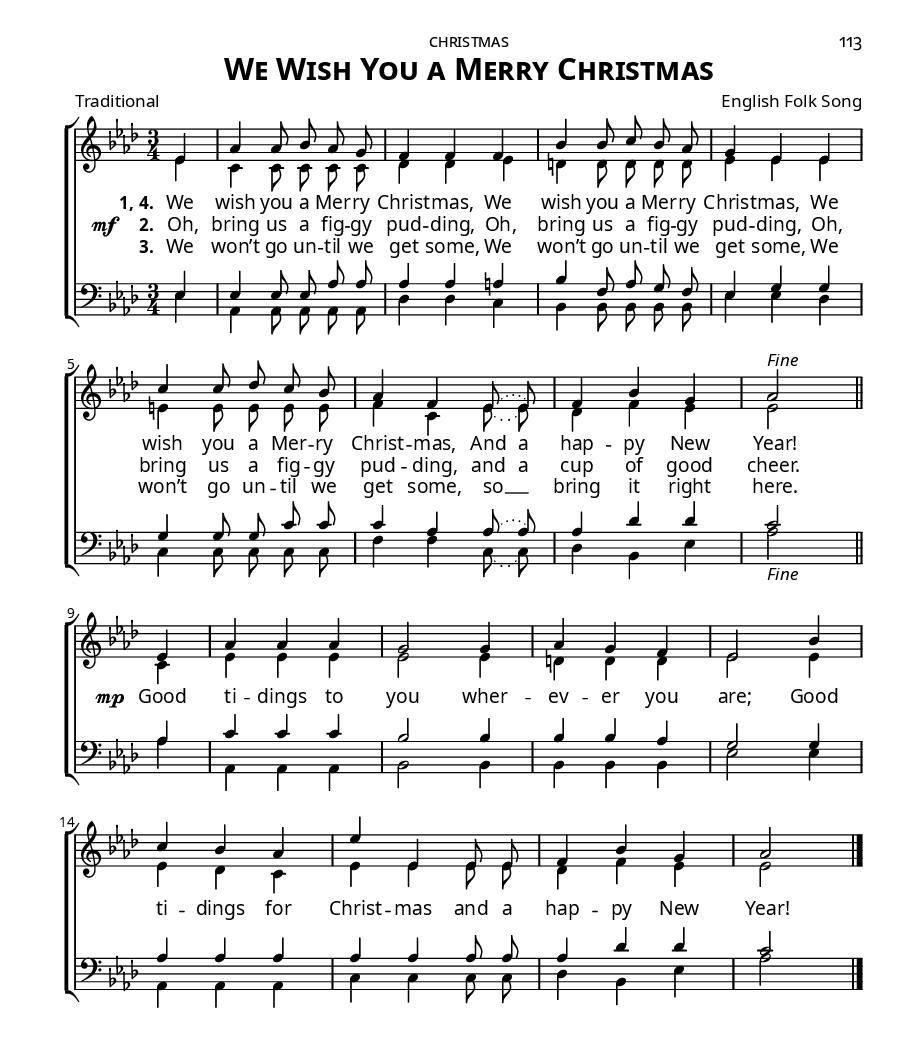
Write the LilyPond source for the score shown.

\version "2.14.2"
\include "util.ly"
\header {
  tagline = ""

    title = \markup{\override #'(font-name . "Garamond Premier Pro Semibold"){ \abs-fontsize #15 \smallCapsOldStyle"We Wish You a Merry Christmas"}}
    poet = \markup\oldStyleNum"Traditional"
    composer = \markup\oldStyleNum"English Folk Song"
  }
\paper {
  print-all-headers = ##f
  paper-height = 9\in
  paper-width = 6\in
  indent = 0\in
  %system-system-spacing = #'((basic-distance . 10) (padding . 0))
  %system-system-spacing =
  %  #'((basic-distance . 0)
  %     (minimum-distance . 0)
  %     (padding . -0.35)
  %     (stretchability . 100))
  ragged-last-bottom = ##t
  ragged-bottom = ##f
  two-sided = ##t
  inner-margin = 0.5\in
  outer-margin = 0.25\in
  top-margin = 0.25\in
  bottom-margin = 0.25\in
  first-page-number = #113
  print-first-page-number = ##t
  headerLine = \markup{\override #'(font-name . "Garamond Premier Pro") \smallCapsOldStyle"christmas"}
  oddHeaderMarkup = \markup\fill-line{
     \override #'(font-name . "Garamond Premier Pro")\abs-fontsize #8.5
     \combine 
        \fill-line{"" \on-the-fly #print-page-number-check-first
        \oldStylePageNum""
        }
        \fill-line{\headerLine}
  }
  evenHeaderMarkup = \markup {
     \override #'(font-name . "Garamond Premier Pro")\abs-fontsize #8.5
     \combine
        \on-the-fly #print-page-number-check-first
        \oldStylePageNum""
        \fill-line{\headerLine}
  }
}
#(set-global-staff-size 15) \paper{ #(define fonts (make-pango-font-tree "GoudyOlSt BT" "Garamond Premier Pro" "Garamond Premier Pro" (/ 15 20))) }
global = {
  \key aes \major
  \time 3/4
  \autoBeamOff
  \override DynamicLineSpanner #'staff-padding = #0.0
  \override DynamicLineSpanner #'Y-extent = #'(-0.5 . 0.5)
}

sopMusic = \relative c' {
  \partial 4 ees4 |
  aes4 aes8\noBeam bes aes\noBeam g |
  f4 f f |
  bes bes8\noBeam c bes\noBeam aes |
  g4 ees ees |
  
  c' c8\noBeam des c\noBeam bes |
  \slurDotted aes4 f ees8\noBeam( ees) |
  f4 bes g |
  \partial 2 aes2^\markup\italic"Fine" \bar "||" \break
  \partial 4 ees4 |
  aes aes aes |
  
  g2 g4 |
  aes g f |
  ees2 bes'4 |
  c bes aes |
  ees' ees, ees8\noBeam ees |
  f4 bes g |
  \partial 2 aes2 \bar "|."
}
sopWords = \lyricmode {
  
}

altoMusic = \relative c' {
  ees4 |
  c c8\noBeam c c\noBeam c |
  des4 des ees |
  d d8\noBeam d d\noBeam d |
  ees4 ees ees |
  
  e e8\noBeam e e\noBeam e |
  \slurDotted f4 c ees8\noBeam( ees) |
  des4 f ees |
  ees2 \bar "||"
  c4 |
  ees4 ees ees |
  
  ees2 ees4 |
  d4 d d |
  ees2 ees4 |
  ees des c |
  ees ees ees8\noBeam ees |
  des4 f ees |
  \partial 2 ees2 \bar "|."
}
altoWords = \lyricmode {
  \dropLyricsV
  \set stanza = #"1, 4. "
  \set ignoreMelismata = ##t
  We wish you a Mer -- ry Christ -- mas,
  We wish you a Mer -- ry Christ -- mas,
  We wish you a Mer -- ry Christ -- mas,
  And a hap -- py New Year!
}
altoWordsII = {
  \dropLyricsV
  \set stanza = \markup{\dynamic"mf   " "2. "}
  \lyricmode {
  %\markup\italic
    \set ignoreMelismata = ##t
    Oh, bring us a fig -- gy pud -- ding,
    Oh, bring us a fig -- gy pud -- ding,
    Oh, bring us a fig -- gy pud -- ding,
    and a cup of good cheer.
  }
  \set stanza = \markup\dynamic"mp "
  \lyricmode{
    Good ti -- dings to you wher -- ev -- er you are;
    Good ti -- dings for Christ -- mas and a hap -- py New Year!
  }
}
altoWordsIII = \lyricmode {
  \dropLyricsV
  \set stanza = #"3. "
  \set ignoreMelismata = ##t
  We won’t go un -- til we get some,
  We won’t go un -- til we get some,
  We won’t go un -- til we get some,
  so __ _ bring it right here.
}
altoWordsIV = \lyricmode {
  \set stanza = #"4. "
}
altoWordsV = \lyricmode {
  \set stanza = #"5. "
}
altoWordsVI = \lyricmode {
  \set stanza = #"6. "
}
tenorMusic = \relative c {
  ees4 |
  ees4 ees8\noBeam ees aes\noBeam aes |
  aes4 aes a |
  bes f8\noBeam aes g\noBeam f |
  ees4 g g |
  
  g g8\noBeam g c\noBeam c |
  \slurDotted c4 aes aes8\noBeam( aes) |
  aes4 des des |
  c2_\markup\italic"Fine" \bar "||"
  aes4 |
  c c c |
  
  bes2 bes4 |
  bes bes aes |
  g2 g4 |
  aes aes aes |
  aes aes aes8\noBeam aes |
  aes4 des des |
  \partial 2 c2 \bar "|."
}
tenorWords = \lyricmode {

}

bassMusic = \relative c {
  ees4 |
  aes, aes8\noBeam aes aes\noBeam aes |
  des4 des c |
  bes bes8\noBeam bes bes\noBeam bes |
  ees4 ees des |
  
  c c8\noBeam c c\noBeam c |
  \slurDotted f4 f c8\noBeam( c) |
  des4 bes ees |
  aes2 \bar "||"
  aes4 |
  aes, aes aes |
  
  bes2 bes4 |
  bes bes bes |
  ees2 ees4 |
  aes, aes aes |
  c c c8\noBeam c |
  des4 bes ees |
  \partial 2 aes2 \bar "|."
}
bassWords = \lyricmode {

}

pianoRH = \relative c' {
  
}
pianoLH = \relative c' {
  
}

\score {
  <<
   \new ChoirStaff <<
%    \new Lyrics = sopranos \with { \override VerticalAxisGroup #'nonstaff-relatedstaff-spacing = #'((basic-distance . 1)) }
    \new Staff = women <<
      \new Voice = "sopranos" { \voiceOne << \global \sopMusic >> }
      \new Voice = "altos" { \voiceTwo << \global \altoMusic >> }
    >>
    \new Lyrics \with { alignAboveContext = #"women" \override VerticalAxisGroup #'nonstaff-relatedstaff-spacing = #'((basic-distance . 1))} \lyricsto "sopranos" \sopWords
    \new Lyrics = "altosVI"  \with { alignBelowContext = #"women" } \lyricsto "sopranos" \altoWordsVI
    \new Lyrics = "altosV"  \with { alignBelowContext = #"women" } \lyricsto "sopranos" \altoWordsV
    \new Lyrics = "altosIV"  \with { alignBelowContext = #"women" } \lyricsto "sopranos" \altoWordsIV
    \new Lyrics = "altosIII"  \with { alignBelowContext = #"women" } \lyricsto "sopranos" \altoWordsIII
    \new Lyrics = "altosII"  \with { alignBelowContext = #"women" } \lyricsto "sopranos" \altoWordsII
    \new Lyrics = "altos"  \with { alignBelowContext = #"women" \override VerticalAxisGroup #'nonstaff-relatedstaff-spacing = #'((basic-distance . 1))} \lyricsto "sopranos" \altoWords
   \new Staff = men <<
      \clef bass
      \new Voice = "tenors" { \voiceOne << \global \tenorMusic >> }
      \new Voice = "basses" { \voiceTwo << \global \bassMusic >> }
    >>
    \new Lyrics \with { alignAboveContext = #"men" \override VerticalAxisGroup #'nonstaff-relatedstaff-spacing = #'((basic-distance . 1)) } \lyricsto "tenors" \tenorWords
    \new Lyrics \with { alignBelowContext = #"men" \override VerticalAxisGroup #'nonstaff-relatedstaff-spacing = #'((basic-distance . 1)) } \lyricsto "basses" \bassWords
  >>
%    \new PianoStaff << \new Staff { \new Voice { \pianoRH } } \new Staff { \clef "bass" \pianoLH } >>
  >>
  \layout {
    \context {
      \Score
      %\override SpacingSpanner #'base-shortest-duration = #(ly:make-moment 1 8)
      %\override SpacingSpanner #'common-shortest-duration = #(ly:make-moment 1 4)
    }
    \context {
      % Remove all empty staves
      % \Staff \RemoveEmptyStaves \override VerticalAxisGroup #'remove-first = ##t
    }
    \context {
      \Lyrics
      \override LyricText #'X-offset = #center-on-word
    }
  }
  
  \midi {
    \tempo 4 = 150
    \set Staff.midiInstrument = "flute"
  
    \context {
      \Voice
      \remove "Dynamic_performer"
    }
  }
}
